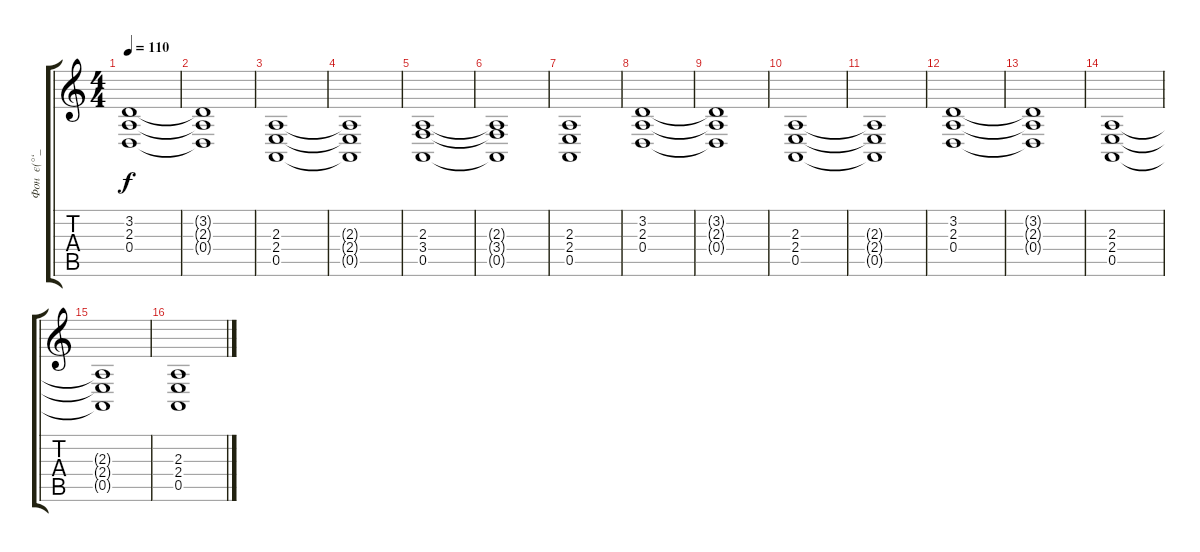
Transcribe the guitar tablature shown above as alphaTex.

\track ("Фон  є(°‘_’°)э" "Фон  є(°‘_") {instrument rockorgan}
\staff {score tabs}
\tuning (E4 B3 G3 D3 A2 E2) {hide}
\ts (4 4)
\tempo 110
\clef g2
\ks c
(3.2 2.3 0.4).1{dy f} |
(3.2{t} 2.3{t} 0.4{t}).1 |
(2.3 2.4 0.5).1 |
(2.3{t} 2.4{t} 0.5{t}).1 |
(2.3 3.4 0.5).1 |
(2.3{t} 3.4{t} 0.5{t}).1 |
(2.3 2.4 0.5).1 |
(3.2 2.3 0.4).1 |
(3.2{t} 2.3{t} 0.4{t}).1 |
(2.3 2.4 0.5).1 |
(2.3{t} 2.4{t} 0.5{t}).1 |
(3.2 2.3 0.4).1 |
(3.2{t} 2.3{t} 0.4{t}).1 |
(2.3 2.4 0.5).1 |
(2.3{t} 2.4{t} 0.5{t}).1 |
(2.3 2.4 0.5).1
